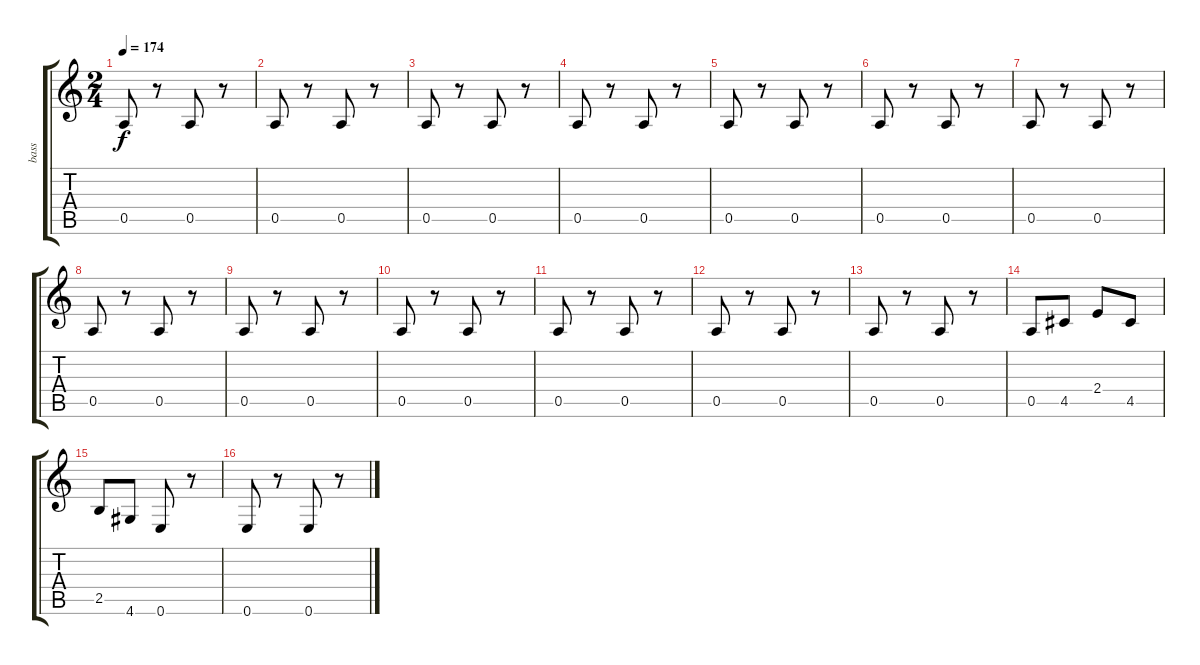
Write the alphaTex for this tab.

\track ("bass" "bass") {instrument electricbassfinger}
\staff {score tabs}
\tuning (E4 B3 G3 D3 A2 E2) {hide}
\ts (2 4)
\tempo 174
\clef g2
\ks c
0.5.8{dy f} r.8 0.5.8 r.8 |
0.5.8 r.8 0.5.8 r.8 |
0.5.8 r.8 0.5.8 r.8 |
0.5.8 r.8 0.5.8 r.8 |
0.5.8 r.8 0.5.8 r.8 |
0.5.8 r.8 0.5.8 r.8 |
0.5.8 r.8 0.5.8 r.8 |
0.5.8 r.8 0.5.8 r.8 |
0.5.8 r.8 0.5.8 r.8 |
0.5.8 r.8 0.5.8 r.8 |
0.5.8 r.8 0.5.8 r.8 |
0.5.8 r.8 0.5.8 r.8 |
0.5.8 r.8 0.5.8 r.8 |
0.5.8 4.5.8 2.4.8 4.5.8 |
2.5.8 4.6.8 0.6.8 r.8 |
0.6.8 r.8 0.6.8 r.8
